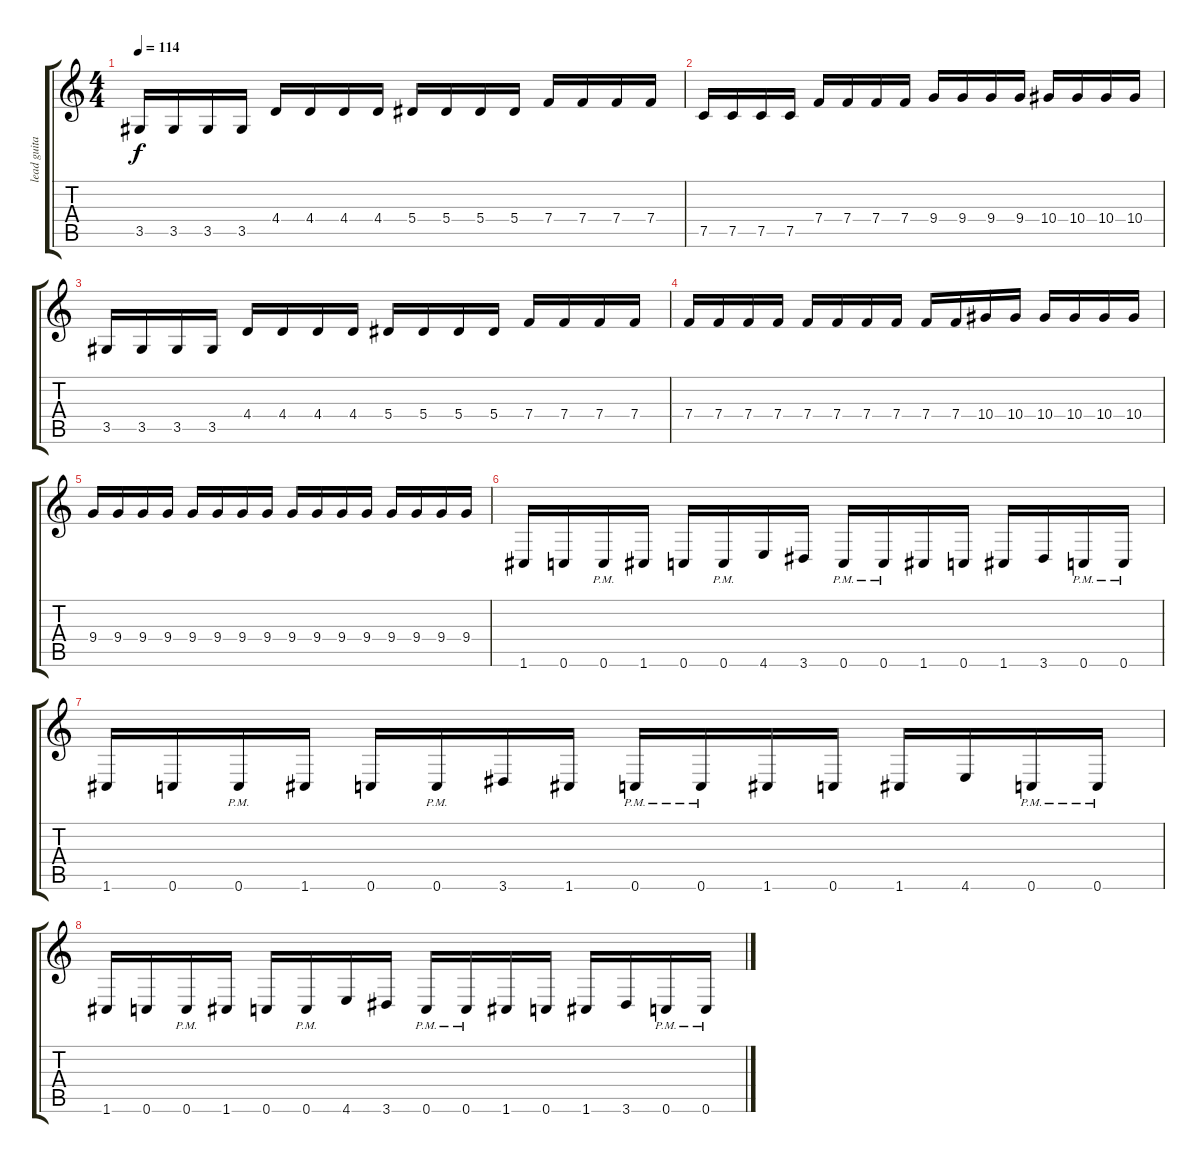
\track ("lead guitar" "lead guita") {instrument distortionguitar}
\staff {score tabs}
\tuning (C4 G3 Eb3 Bb2 F2 C2) {hide}
\ts (4 4)
\tempo 114
\clef g2
\ks c
3.5.16{dy f} 3.5.16 3.5.16 3.5.16 4.4.16 4.4.16 4.4.16 4.4.16 5.4.16 5.4.16 5.4.16 5.4.16 7.4.16 7.4.16 7.4.16 7.4.16 |
7.5.16 7.5.16 7.5.16 7.5.16 7.4.16 7.4.16 7.4.16 7.4.16 9.4.16 9.4.16 9.4.16 9.4.16 10.4.16 10.4.16 10.4.16 10.4.16 |
3.5.16 3.5.16 3.5.16 3.5.16 4.4.16 4.4.16 4.4.16 4.4.16 5.4.16 5.4.16 5.4.16 5.4.16 7.4.16 7.4.16 7.4.16 7.4.16 |
7.4.16 7.4.16 7.4.16 7.4.16 7.4.16 7.4.16 7.4.16 7.4.16 7.4.16 7.4.16 10.4.16 10.4.16 10.4.16 10.4.16 10.4.16 10.4.16 |
9.4.16 9.4.16 9.4.16 9.4.16 9.4.16 9.4.16 9.4.16 9.4.16 9.4.16 9.4.16 9.4.16 9.4.16 9.4.16 9.4.16 9.4.16 9.4.16 |
1.6.16 0.6.16 0.6{pm}.16 1.6.16 0.6.16 0.6{pm}.16 4.6.16 3.6.16 0.6{pm}.16 0.6{pm}.16 1.6.16 0.6.16 1.6.16 3.6.16 0.6{pm}.16 0.6{pm}.16 |
1.6.16 0.6.16 0.6{pm}.16 1.6.16 0.6.16 0.6{pm}.16 3.6.16 1.6.16 0.6{pm}.16 0.6{pm}.16 1.6.16 0.6.16 1.6.16 4.6.16 0.6{pm}.16 0.6{pm}.16 |
1.6.16 0.6.16 0.6{pm}.16 1.6.16 0.6.16 0.6{pm}.16 4.6.16 3.6.16 0.6{pm}.16 0.6{pm}.16 1.6.16 0.6.16 1.6.16 3.6.16 0.6{pm}.16 0.6{pm}.16
